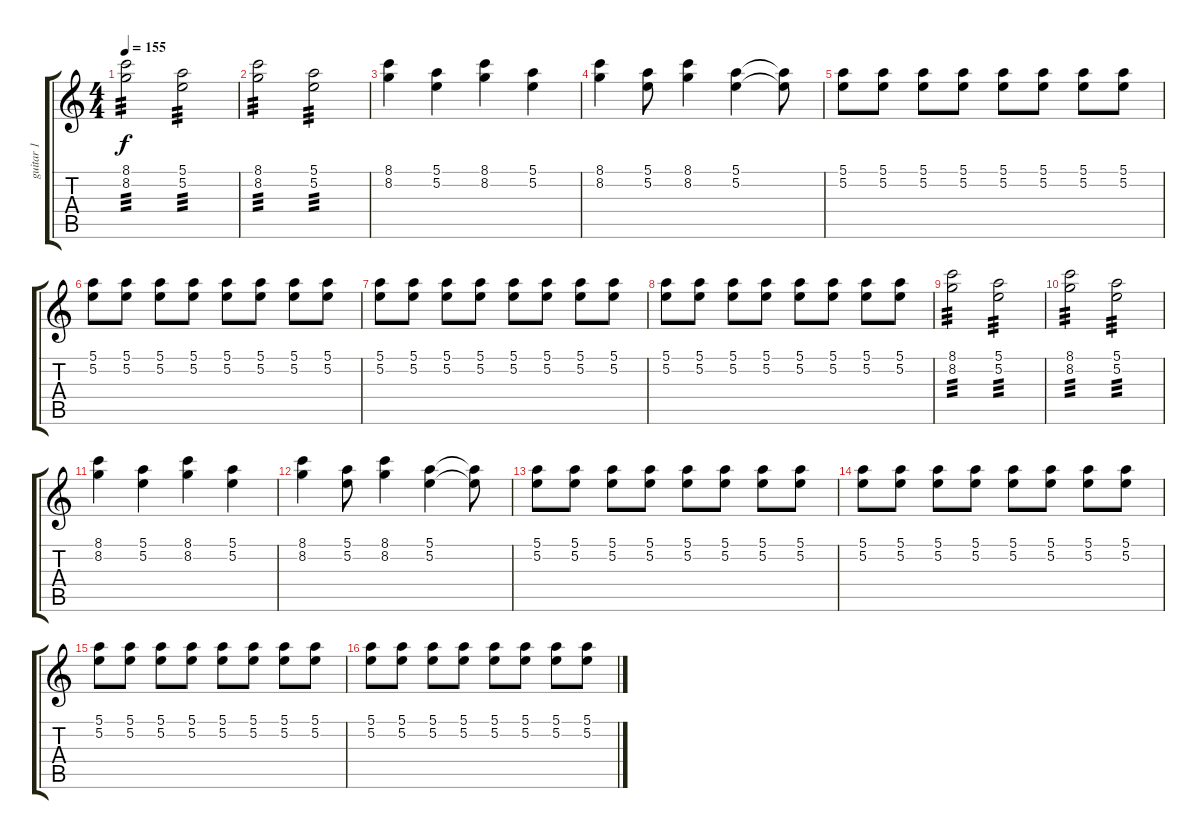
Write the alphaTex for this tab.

\track ("guitar 1" "guitar 1") {instrument electricguitarjazz}
\staff {score tabs}
\tuning (E4 B3 G3 D3 A2 E2) {hide}
\ts (4 4)
\tempo 155
\clef g2
\ks c
(8.1 8.2).2{tp 3 dy f} (5.1 5.2).2{tp 3} |
(8.1 8.2).2{tp 3} (5.1 5.2).2{tp 3} |
(8.1 8.2).4 (5.1 5.2).4 (8.1 8.2).4 (5.1 5.2).4 |
(8.1 8.2).4 (5.1 5.2).8 (8.1 8.2).4 (5.1 5.2).4 (5.1{t} 5.2{t}).8 |
(5.1 5.2).8 (5.1 5.2).8 (5.1 5.2).8 (5.1 5.2).8 (5.1 5.2).8 (5.1 5.2).8 (5.1 5.2).8 (5.1 5.2).8 |
(5.1 5.2).8 (5.1 5.2).8 (5.1 5.2).8 (5.1 5.2).8 (5.1 5.2).8 (5.1 5.2).8 (5.1 5.2).8 (5.1 5.2).8 |
(5.1 5.2).8 (5.1 5.2).8 (5.1 5.2).8 (5.1 5.2).8 (5.1 5.2).8 (5.1 5.2).8 (5.1 5.2).8 (5.1 5.2).8 |
(5.1 5.2).8 (5.1 5.2).8 (5.1 5.2).8 (5.1 5.2).8 (5.1 5.2).8 (5.1 5.2).8 (5.1 5.2).8 (5.1 5.2).8 |
(8.1 8.2).2{tp 3} (5.1 5.2).2{tp 3} |
(8.1 8.2).2{tp 3} (5.1 5.2).2{tp 3} |
(8.1 8.2).4 (5.1 5.2).4 (8.1 8.2).4 (5.1 5.2).4 |
(8.1 8.2).4 (5.1 5.2).8 (8.1 8.2).4 (5.1 5.2).4 (5.1{t} 5.2{t}).8 |
(5.1 5.2).8 (5.1 5.2).8 (5.1 5.2).8 (5.1 5.2).8 (5.1 5.2).8 (5.1 5.2).8 (5.1 5.2).8 (5.1 5.2).8 |
(5.1 5.2).8 (5.1 5.2).8 (5.1 5.2).8 (5.1 5.2).8 (5.1 5.2).8 (5.1 5.2).8 (5.1 5.2).8 (5.1 5.2).8 |
(5.1 5.2).8 (5.1 5.2).8 (5.1 5.2).8 (5.1 5.2).8 (5.1 5.2).8 (5.1 5.2).8 (5.1 5.2).8 (5.1 5.2).8 |
(5.1 5.2).8 (5.1 5.2).8 (5.1 5.2).8 (5.1 5.2).8 (5.1 5.2).8 (5.1 5.2).8 (5.1 5.2).8 (5.1 5.2).8
